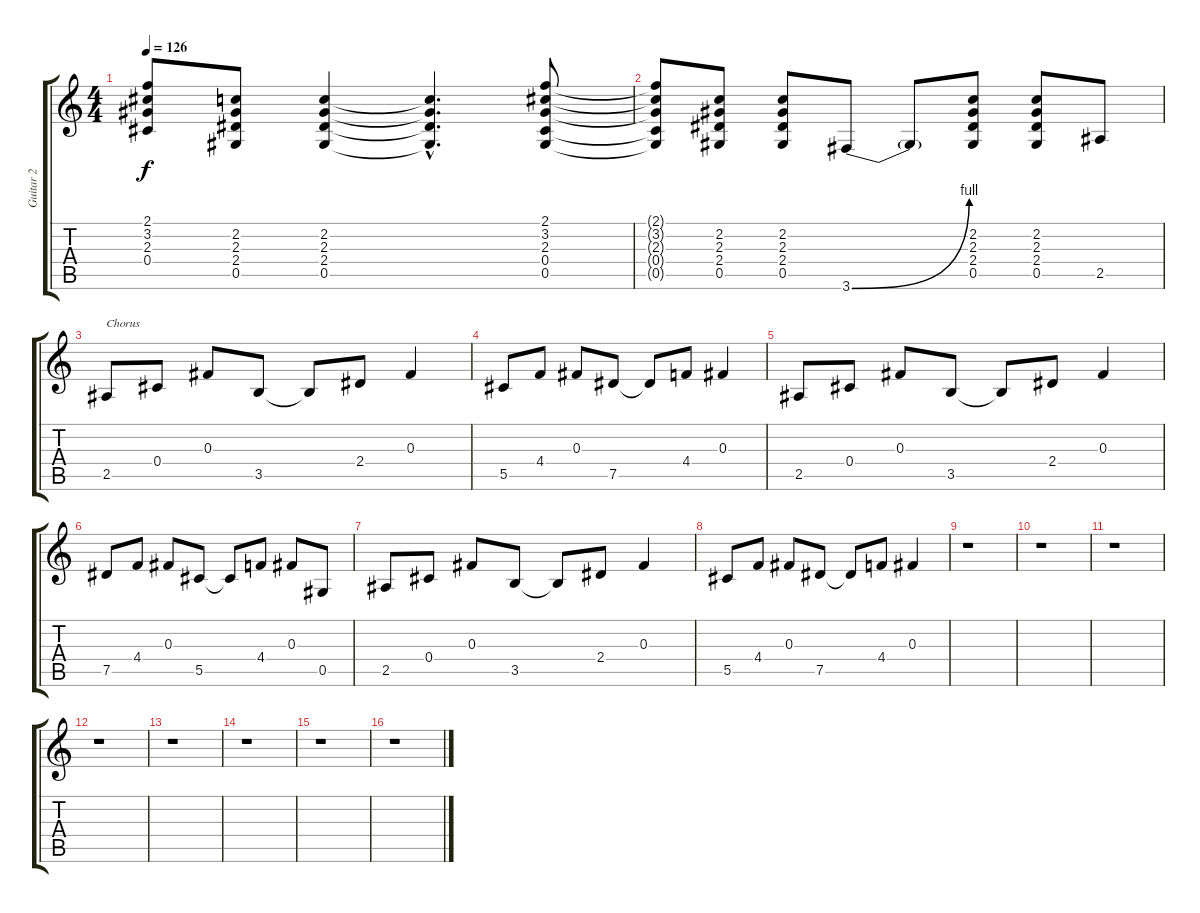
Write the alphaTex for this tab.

\track ("Guitar 2" "Guitar 2") {instrument distortionguitar}
\staff {score tabs}
\tuning (Eb4 Bb3 Gb3 Db3 Ab2 Eb2) {hide}
\ts (4 4)
\tempo 126
\clef g2
\ks c
(2.1{t} 3.2{t} 2.3{t} 0.4{t}).8{dy f} (2.2 2.3 2.4 0.5).8 (2.2 2.3 2.4 0.5).4 (2.2{hac t} 2.3{hac t} 2.4{hac t} 0.5{hac t}).4{d} (2.1 3.2 2.3 0.4 0.5).8 |
(2.1{t} 3.2{t} 2.3{t} 0.4{t} 0.5{t}).8 (2.2 2.3 2.4 0.5).8 (2.2 2.3 2.4 0.5).8 3.6{be (bend 0 0 60 4)}.8 3.6{t}.8 (2.2 2.3 2.4 0.5).8 (2.2 2.3 2.4 0.5).8 2.5.8 |
2.5.8{txt "Chorus"} 0.4.8 0.3.8 3.5.8 3.5{t}.8 2.4.8 0.3.4 |
5.5.8 4.4.8 0.3.8 7.5.8 7.5{t}.8 4.4.8 0.3.4 |
2.5.8 0.4.8 0.3.8 3.5.8 3.5{t}.8 2.4.8 0.3.4 |
7.5.8 4.4.8 0.3.8 5.5.8 5.5{t}.8 4.4.8 0.3.8 0.5.8 |
2.5.8 0.4.8 0.3.8 3.5.8 3.5{t}.8 2.4.8 0.3.4 |
5.5.8 4.4.8 0.3.8 7.5.8 7.5{t}.8 4.4.8 0.3.4 |
r.1 |
r.1 |
r.1 |
r.1 |
r.1 |
r.1 |
r.1 |
r.1
